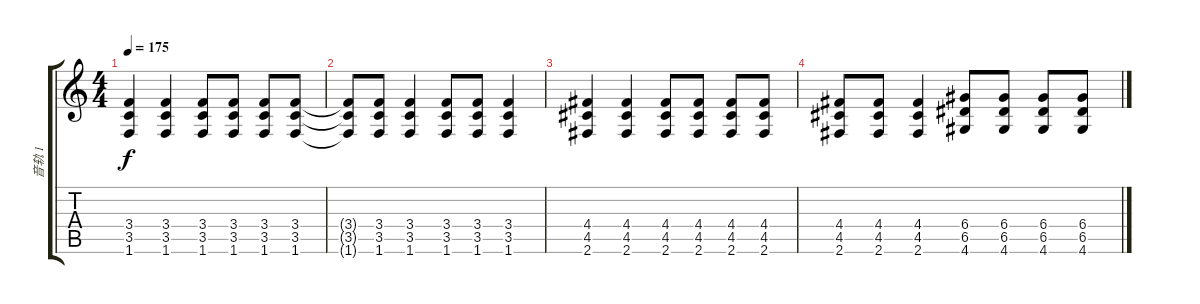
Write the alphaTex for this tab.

\track ("音轨 1" "音轨 1") {instrument distortionguitar}
\staff {score tabs}
\tuning (E4 B3 G3 D3 A2 E2) {hide}
\ts (4 4)
\tempo 175
\clef g2
\ks c
(3.4 3.5 1.6).4{dy f} (3.4 3.5 1.6).4 (3.4 3.5 1.6).8 (3.4 3.5 1.6).8 (3.4 3.5 1.6).8 (3.4 3.5 1.6).8 |
(3.4{t} 3.5{t} 1.6{t}).8 (3.4 3.5 1.6).8 (3.4 3.5 1.6).4 (3.4 3.5 1.6).8 (3.4 3.5 1.6).8 (3.4 3.5 1.6).4 |
(4.4 4.5 2.6).4 (4.4 4.5 2.6).4 (4.4 4.5 2.6).8 (4.4 4.5 2.6).8 (4.4 4.5 2.6).8 (4.4 4.5 2.6).8 |
(4.4 4.5 2.6).8 (4.4 4.5 2.6).8 (4.4 4.5 2.6).4 (6.4 6.5 4.6).8 (6.4 6.5 4.6).8 (6.4 6.5 4.6).8 (6.4 6.5 4.6).8
